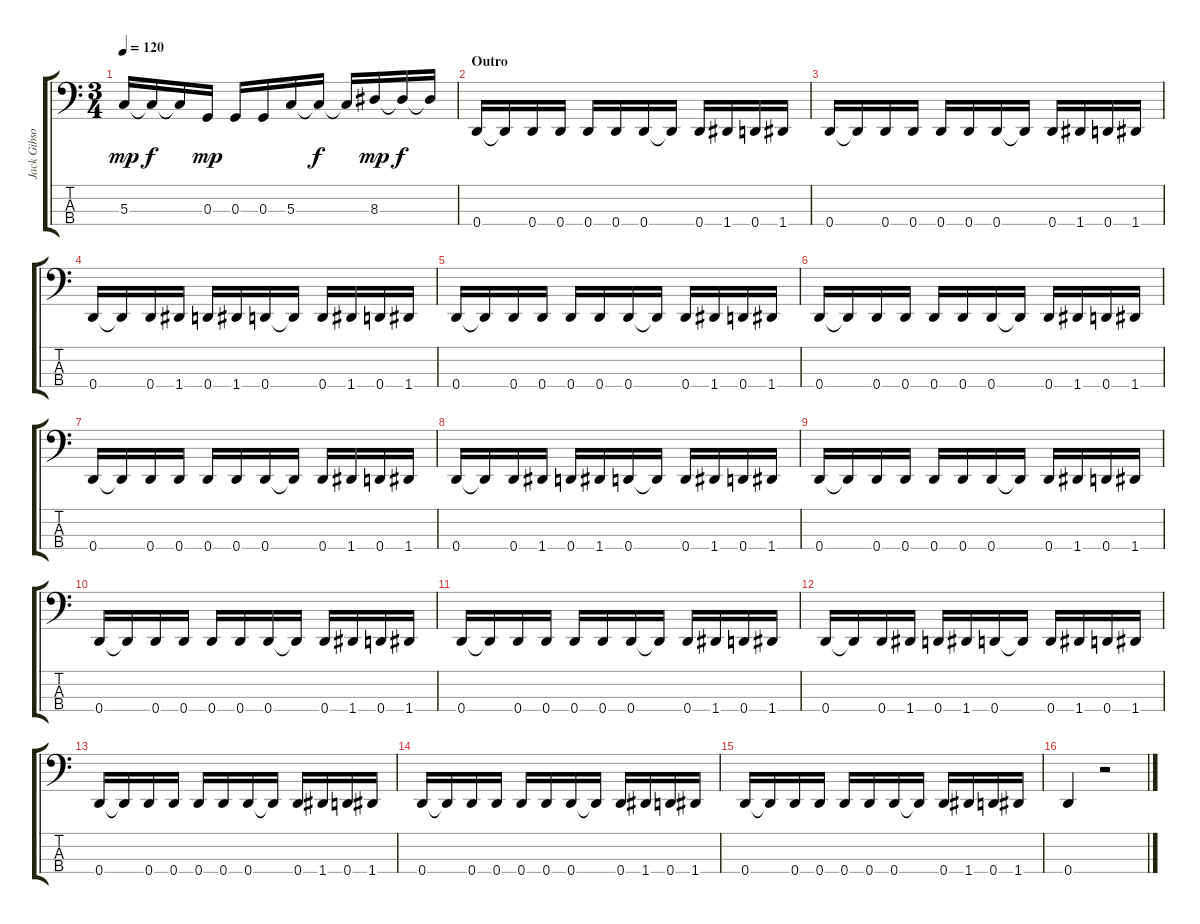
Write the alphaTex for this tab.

\track ("Jack Gibson" "Jack Gibso") {instrument electricbassfinger}
\staff {score tabs}
\tuning (F2 C2 G1 D1) {hide}
\ts (3 4)
\tempo 120
\clef f4
\ks c
5.3.16{dy mp} 5.3{t}.16{dy f} 5.3{t}.16 0.3.16{dy mp} 0.3.16 0.3.16 5.3.16 5.3{t}.16{dy f} 5.3{t}.16 8.3.16{dy mp} 8.3{t}.16{dy f} 8.3{t}.16 |
\section ("" "Outro")
0.4.16 0.4{t}.16 0.4.16 0.4.16 0.4.16 0.4.16 0.4.16 0.4{t}.16 0.4.16 1.4.16 0.4.16 1.4.16 |
0.4.16 0.4{t}.16 0.4.16 0.4.16 0.4.16 0.4.16 0.4.16 0.4{t}.16 0.4.16 1.4.16 0.4.16 1.4.16 |
0.4.16 0.4{t}.16 0.4.16 1.4.16 0.4.16 1.4.16 0.4.16 0.4{t}.16 0.4.16 1.4.16 0.4.16 1.4.16 |
0.4.16 0.4{t}.16 0.4.16 0.4.16 0.4.16 0.4.16 0.4.16 0.4{t}.16 0.4.16 1.4.16 0.4.16 1.4.16 |
0.4.16 0.4{t}.16 0.4.16 0.4.16 0.4.16 0.4.16 0.4.16 0.4{t}.16 0.4.16 1.4.16 0.4.16 1.4.16 |
0.4.16 0.4{t}.16 0.4.16 0.4.16 0.4.16 0.4.16 0.4.16 0.4{t}.16 0.4.16 1.4.16 0.4.16 1.4.16 |
0.4.16 0.4{t}.16 0.4.16 1.4.16 0.4.16 1.4.16 0.4.16 0.4{t}.16 0.4.16 1.4.16 0.4.16 1.4.16 |
0.4.16 0.4{t}.16 0.4.16 0.4.16 0.4.16 0.4.16 0.4.16 0.4{t}.16 0.4.16 1.4.16 0.4.16 1.4.16 |
0.4.16 0.4{t}.16 0.4.16 0.4.16 0.4.16 0.4.16 0.4.16 0.4{t}.16 0.4.16 1.4.16 0.4.16 1.4.16 |
0.4.16 0.4{t}.16 0.4.16 0.4.16 0.4.16 0.4.16 0.4.16 0.4{t}.16 0.4.16 1.4.16 0.4.16 1.4.16 |
0.4.16 0.4{t}.16 0.4.16 1.4.16 0.4.16 1.4.16 0.4.16 0.4{t}.16 0.4.16 1.4.16 0.4.16 1.4.16 |
0.4.16 0.4{t}.16 0.4.16 0.4.16 0.4.16 0.4.16 0.4.16 0.4{t}.16 0.4.16 1.4.16 0.4.16 1.4.16 |
0.4.16 0.4{t}.16 0.4.16 0.4.16 0.4.16 0.4.16 0.4.16 0.4{t}.16 0.4.16 1.4.16 0.4.16 1.4.16 |
0.4.16 0.4{t}.16 0.4.16 0.4.16 0.4.16 0.4.16 0.4.16 0.4{t}.16 0.4.16 1.4.16 0.4.16 1.4.16 |
0.4.4 r.2
